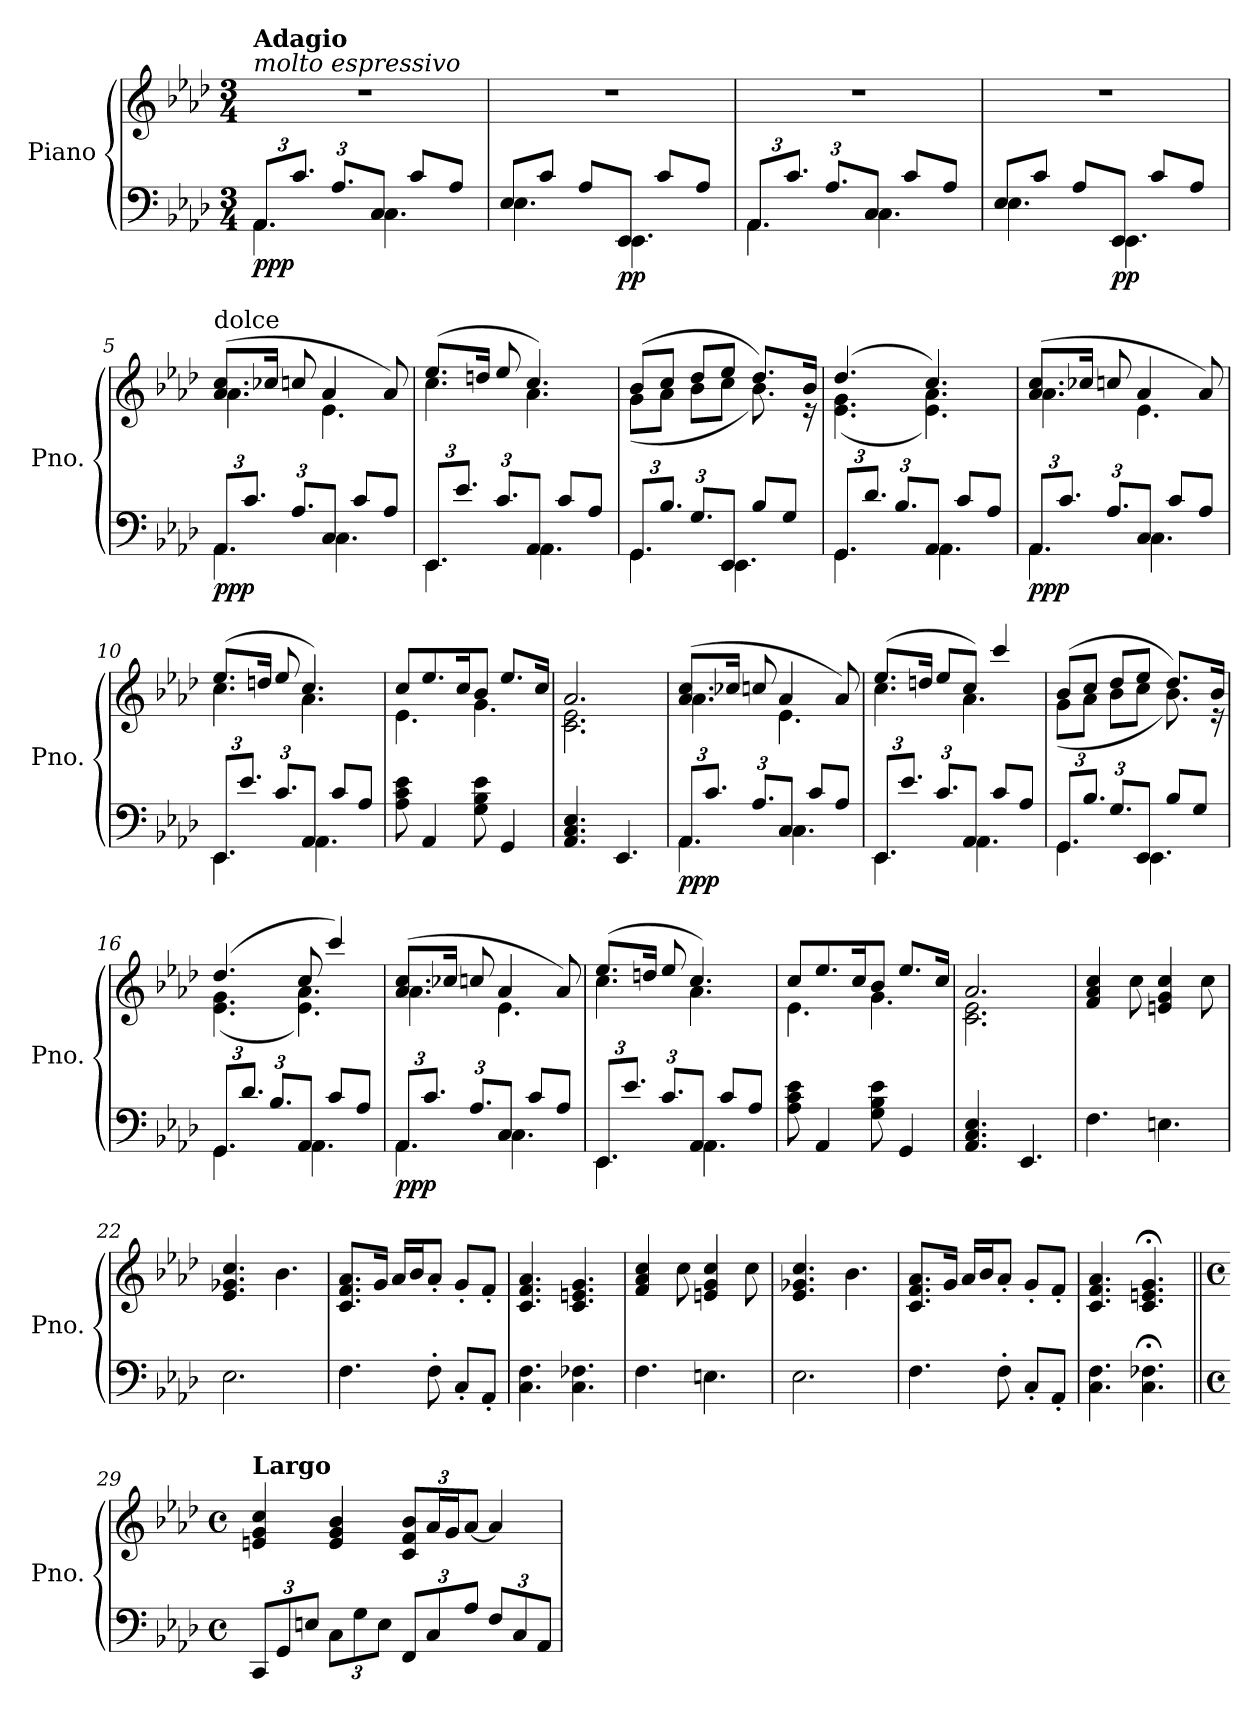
**kern	**kern	**dynam
*part1	*part1	*part1
*staff2	*staff1	*staff1/2
*I"Piano	*	*
*I'Pno.	*	*
*clefF4	*clefG2	*
*k[b-e-a-d-]	*k[b-e-a-d-]	*
*M3/4	*M3/4	*
*Xbrackettup	*	*
=1	=1	=1
*^	*	*
!	!	!LO:TX:a:i:t=molto espressivo	!
!	!	!LO:TX:a:B:t=Adagio	!
!	!	!	!LO:DY:b=2
!	!	!	!LO:DY:n=1:b=2
12.AA-/L	4.AA-\	2.r	p pp
12.c/J	.	.	.
12.A-/L	.	.	.
8C/J	4.C\	.	.
8c/L	.	.	.
8A-/J	.	.	.
=2	=2	=2	=2
8E-/L	4.E-\	2.r	.
8c/J	.	.	.
8A-/L	.	.	.
!	!	!	!LO:DY:b=2
8EE-/J	4.EE-\	.	pp
8c/L	.	.	.
8A-/J	.	.	.
=3	=3	=3	=3
12.AA-/L	4.AA-\	2.r	.
12.c/J	.	.	.
12.A-/L	.	.	.
8C/J	4.C\	.	.
8c/L	.	.	.
8A-/J	.	.	.
=4	=4	=4	=4
8E-/L	4.E-\	2.r	.
8c/J	.	.	.
8A-/L	.	.	.
!	!	!	!LO:DY:b=2
8EE-/J	4.EE-\	.	pp
8c/L	.	.	.
8A-/J	.	.	.
!!LO:LB:g=z
=5	=5	=5	=5
*	*	*^	*
!	!	!LO:TX:a:t=dolce	!	!
!	!	!	!	!LO:DY:b=2
!	!	!	!	!LO:DY:n=1:b=2
12.AA-/L	4.AA-\	(>8.a-/ 8.cc/L	4.a-\	p pp
12.c/J	.	.	.	.
.	.	16cc-X/Jk	.	.
12.A-/L	.	8ccn/	.	.
8C/J	4.C\	4a-/	4.e-\	.
8c/L	.	.	.	.
8A-/J	.	8a-/)	.	.
=6	=6	=6	=6	=6
12.EE-/L	4.EE-\	(>8.ee-/L	4.cc\	.
12.e-/J	.	.	.	.
.	.	16ddn/Jk	.	.
12.c/L	.	8ee-/	.	.
8AA-/J	4.AA-\	4.cc/)	4.a-\	.
8c/L	.	.	.	.
8A-/J	.	.	.	.
=7	=7	=7	=7	=7
12.GG/L	4.GG\	(>8b-/L	(<8g\L	.
12.B-/J	.	8cc/J	8a-\J	.
12.G/L	.	8dd-/L	8b-\L	.
8EE-/J	4.EE-\	8ee-/J	8cc\J	.
8B-/L	.	8.dd-/L)	8.b-\)	.
8G/J	.	.	.	.
.	.	16b-/Jk	16r	.
!!LO:LB:g=z	!!
=8	=8	=8	=8	=8
12.GG/L	4.GG\	(>4.dd-/	(<4.e-\ 4.g\	.
12.d-/J	.	.	.	.
12.B-/L	.	.	.	.
8AA-/J	4.AA-\	4.cc/)	4.e-\ 4.a-\)	.
8c/L	.	.	.	.
8A-/J	.	.	.	.
=9	=9	=9	=9	=9
!	!	!	!	!LO:DY:b=2
!	!	!	!	!LO:DY:n=1:b=2
12.AA-/L	4.AA-\	(>8.a-/ 8.cc/L	4.a-\	p pp
12.c/J	.	.	.	.
.	.	16cc-X/Jk	.	.
12.A-/L	.	8ccn/	.	.
8C/J	4.C\	4a-/	4.e-\	.
8c/L	.	.	.	.
8A-/J	.	8a-/)	.	.
=10	=10	=10	=10	=10
12.EE-/L	4.EE-\	(>8.ee-/L	4.cc\	.
12.e-/J	.	.	.	.
.	.	16ddn/Jk	.	.
12.c/L	.	8ee-/	.	.
8AA-/J	4.AA-\	4.cc/)	4.a-\	.
8c/L	.	.	.	.
8A-/J	.	.	.	.
*v	*v	*	*	*
=11	=11	=11	=11
8A-\ 8c\ 8e-\	8cc/L	4.e-\	.
4AA-/	8.ee-/	.	.
.	16cc/K	.	.
8G\ 8B-\ 8e-\	8b-/J	4.g\	.
4GG/	8.ee-/L	.	.
.	16cc/Jk	.	.
!!LO:LB:g=z	!!
=12	=12	=12	=12
4.AA-/ 4.C/ 4.E-/	2.a-/	2.c\ 2.e-\	.
4.EE-/	.	.	.
=13	=13	=13	=13
*^	*	*	*
!	!	!	!	!LO:DY:b=2
!	!	!	!	!LO:DY:n=1:b=2
12.AA-/L	4.AA-\	(>8.a-/ 8.cc/L	4.a-\	p pp
12.c/J	.	.	.	.
.	.	16cc-X/Jk	.	.
12.A-/L	.	8ccn/	.	.
8C/J	4.C\	4a-/	4.e-\	.
8c/L	.	.	.	.
8A-/J	.	8a-/)	.	.
=14	=14	=14	=14	=14
12.EE-/L	4.EE-\	(>8.ee-/L	4.cc\	.
12.e-/J	.	.	.	.
.	.	16ddn/Jk	.	.
12.c/L	.	8ee-/L	.	.
8AA-/J	4.AA-\	8cc/J)	4.a-\	.
8c/L	.	4ccc/	.	.
8A-/J	.	.	.	.
=15	=15	=15	=15	=15
12.GG/L	4.GG\	(>8b-/L	(<8g\L	.
12.B-/J	.	8cc/J	8a-\J	.
12.G/L	.	8dd-/L	8b-\L	.
8EE-/J	4.EE-\	8ee-/J	8cc\J	.
8B-/L	.	8.dd-/L)	8.b-\)	.
8G/J	.	.	.	.
.	.	16b-/Jk	16r	.
!!LO:PB:g=z	!!
=16	=16	=16	=16	=16
12.GG/L	4.GG\	(>4.dd-/	(<4.e-\ 4.g\	.
12.d-/J	.	.	.	.
12.B-/L	.	.	.	.
8AA-/J	4.AA-\	8cc/	4.e-\ 4.a-\)	.
8c/L	.	4ccc/)	.	.
8A-/J	.	.	.	.
=17	=17	=17	=17	=17
!	!	!	!	!LO:DY:b=2
!	!	!	!	!LO:DY:n=1:b=2
12.AA-/L	4.AA-\	(>8.a-/ 8.cc/L	4.a-\	p pp
12.c/J	.	.	.	.
.	.	16cc-X/Jk	.	.
12.A-/L	.	8ccn/	.	.
8C/J	4.C\	4a-/	4.e-\	.
8c/L	.	.	.	.
8A-/J	.	8a-/)	.	.
=18	=18	=18	=18	=18
12.EE-/L	4.EE-\	(>8.ee-/L	4.cc\	.
12.e-/J	.	.	.	.
.	.	16ddn/Jk	.	.
12.c/L	.	8ee-/	.	.
8AA-/J	4.AA-\	4.cc/)	4.a-\	.
8c/L	.	.	.	.
8A-/J	.	.	.	.
*v	*v	*	*	*
=19	=19	=19	=19
8A-\ 8c\ 8e-\	8cc/L	4.e-\	.
4AA-/	8.ee-/	.	.
.	16cc/K	.	.
8G\ 8B-\ 8e-\	8b-/J	4.g\	.
4GG/	8.ee-/L	.	.
.	16cc/Jk	.	.
!!LO:LB:g=z	!!
=20	=20	=20	=20
4.AA-/ 4.C/ 4.E-/	2.a-/	2.c\ 2.e-\	.
4.EE-/	.	.	.
*	*v	*v	*
=21	=21	=21
4.F\	4f/ 4a-/ 4cc/	.
.	8cc\	.
4.En\	4en/ 4g/ 4cc/	.
.	8cc\	.
=22	=22	=22
2.E-\	4.e-/ 4.g-X/ 4.cc/	.
.	4.b-\	.
=23	=23	=23
4.F\	8.c/ 8.f/ 8.a-/L	.
.	16g/Jk	.
.	16a-/LL	.
.	16b-/J	.
8F'\	8a-'/J	.
8C'/L	8g'/L	.
8AA-'/J	8f'/J	.
=24	=24	=24
4.C\ 4.F\	4.c/ 4.f/ 4.a-/	.
4.C\ 4.F-X\	4.c/ 4.en/ 4.g/	.
=25	=25	=25
4.F\	4f/ 4a-/ 4cc/	.
.	8cc\	.
4.En\	4en/ 4g/ 4cc/	.
.	8cc\	.
=26	=26	=26
2.E-\	4.e-/ 4.g-X/ 4.cc/	.
.	4.b-\	.
=27	=27	=27
4.F\	8.c/ 8.f/ 8.a-/L	.
.	16g/Jk	.
.	16a-/LL	.
.	16b-/J	.
8F'\	8a-'/J	.
8C'/L	8g'/L	.
8AA-'/J	8f'/J	.
!!LO:LB:g=z
=28	=28	=28
4.C\ 4.F\	4.c/ 4.f/ 4.a-/	.
*	*MM16	*
4.C\;< 4.F-X\;<	4.c/;< 4.en/;< 4.g/;<	.
=29||	=29||	=29||
*M4/4	*M4/4	*
*met(c)	*met(c)	*
!	!LO:TX:a:B:t=Largo	!
12CC/L	4en/ 4g/ 4cc/	.
12GG/	.	.
12En/J	.	.
12C\L	4e/ 4g/ 4b-/	.
12G\	.	.
12E\J	.	.
*	*Xbrackettup	*
12FF/L	12c/ 12f/ 12b-/L	.
12C/	24a-/L	.
.	24g/J	.
12A-/J	[12a-/J	.
12F/L	4a-/]	.
12C/	.	.
12AA-/J	.	.
=	=	=
*-	*-	*-
